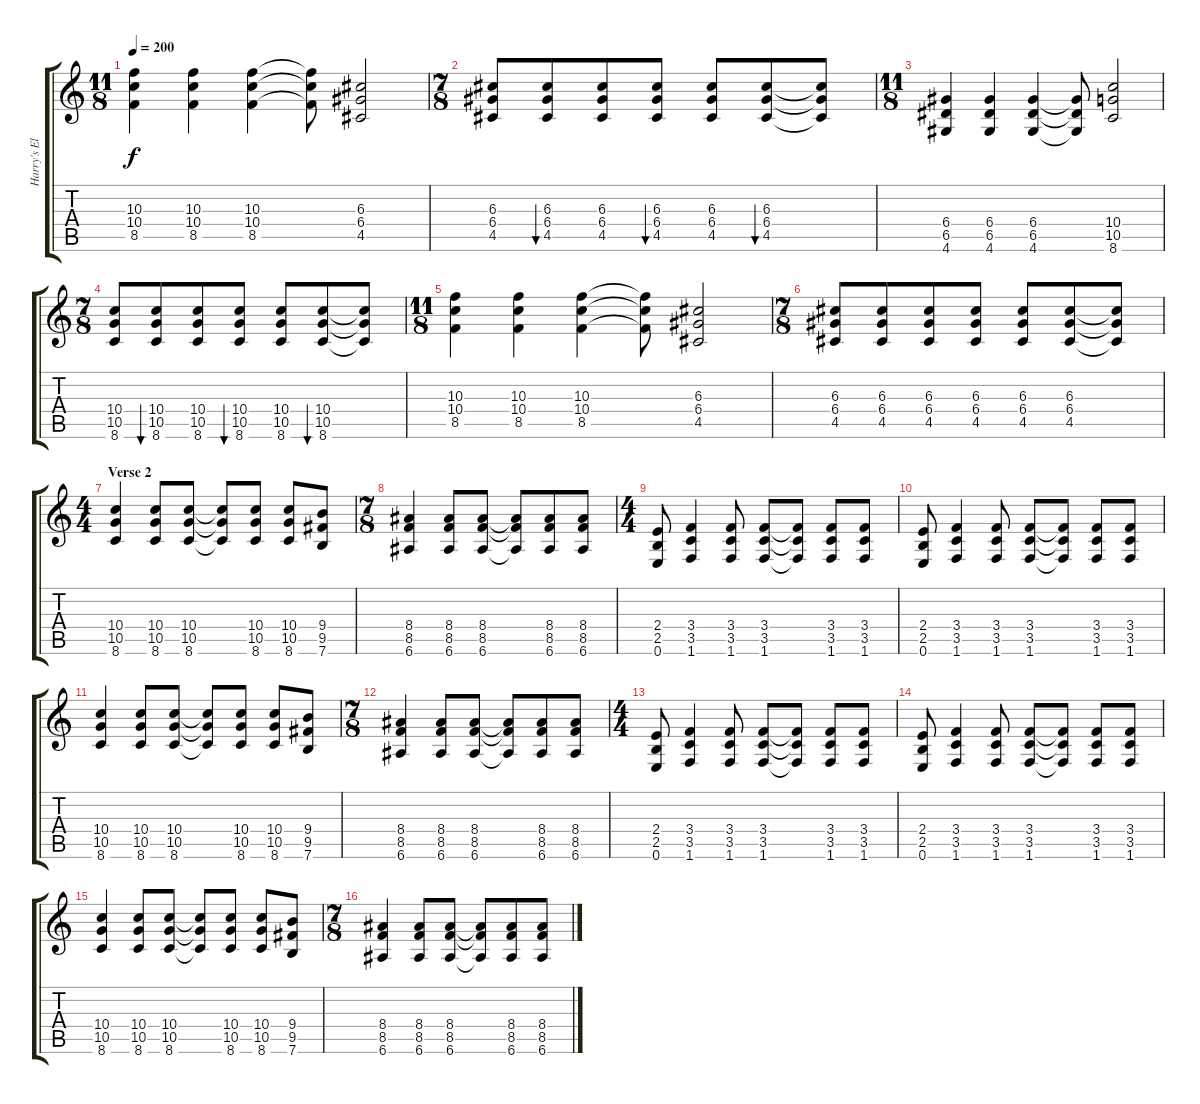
\track ("Harry's Electric Guitar" "Harry's El") {instrument distortionguitar}
\staff {score tabs}
\tuning (E4 B3 G3 D3 A2 E2) {hide}
\ts (11 8)
\tempo 200
\clef g2
\ks c
(10.3 10.4 8.5).4{dy f} (10.3 10.4 8.5).4 (10.3 10.4 8.5).4 (10.3{t} 10.4{t} 8.5{t}).8 (6.3 6.4 4.5).2 |
\ts (7 8)
(6.3 6.4 4.5).8 (6.3 6.4 4.5).8{bu 30} (6.3 6.4 4.5).8 (6.3 6.4 4.5).8{bu 30} (6.3 6.4 4.5).8 (6.3 6.4 4.5).8{bu 30} (6.3{t} 6.4{t} 4.5{t}).8 |
\ts (11 8)
(6.4 6.5 4.6).4 (6.4 6.5 4.6).4 (6.4 6.5 4.6).4 (6.4{t} 6.5{t} 4.6{t}).8 (10.4 10.5 8.6).2 |
\ts (7 8)
(10.4 10.5 8.6).8 (10.4 10.5 8.6).8{bu 30} (10.4 10.5 8.6).8 (10.4 10.5 8.6).8{bu 30} (10.4 10.5 8.6).8 (10.4 10.5 8.6).8{bu 30} (10.4{t} 10.5{t} 8.6{t}).8 |
\ts (11 8)
(10.3 10.4 8.5).4 (10.3 10.4 8.5).4 (10.3 10.4 8.5).4 (10.3{t} 10.4{t} 8.5{t}).8 (6.3 6.4 4.5).2 |
\ts (7 8)
(6.3 6.4 4.5).8 (6.3 6.4 4.5).8 (6.3 6.4 4.5).8 (6.3 6.4 4.5).8 (6.3 6.4 4.5).8 (6.3 6.4 4.5).8 (6.3{t} 6.4{t} 4.5{t}).8 |
\ts (4 4)
\section ("" "Verse 2")
(10.4 10.5 8.6).4 (10.4 10.5 8.6).8 (10.4 10.5 8.6).8 (10.4{t} 10.5{t} 8.6{t}).8 (10.4 10.5 8.6).8 (10.4 10.5 8.6).8 (9.4 9.5 7.6).8 |
\ts (7 8)
(8.4 8.5 6.6).4 (8.4 8.5 6.6).8 (8.4 8.5 6.6).8 (8.4{t} 8.5{t} 6.6{t}).8 (8.4 8.5 6.6).8 (8.4 8.5 6.6).8 |
\ts (4 4)
(2.4 2.5 0.6).8 (3.4 3.5 1.6).4 (3.4 3.5 1.6).8 (3.4 3.5 1.6).8 (3.4{t} 3.5{t} 1.6{t}).8 (3.4 3.5 1.6).8 (3.4 3.5 1.6).8 |
(2.4 2.5 0.6).8 (3.4 3.5 1.6).4 (3.4 3.5 1.6).8 (3.4 3.5 1.6).8 (3.4{t} 3.5{t} 1.6{t}).8 (3.4 3.5 1.6).8 (3.4 3.5 1.6).8 |
(10.4 10.5 8.6).4 (10.4 10.5 8.6).8 (10.4 10.5 8.6).8 (10.4{t} 10.5{t} 8.6{t}).8 (10.4 10.5 8.6).8 (10.4 10.5 8.6).8 (9.4 9.5 7.6).8 |
\ts (7 8)
(8.4 8.5 6.6).4 (8.4 8.5 6.6).8 (8.4 8.5 6.6).8 (8.4{t} 8.5{t} 6.6{t}).8 (8.4 8.5 6.6).8 (8.4 8.5 6.6).8 |
\ts (4 4)
(2.4 2.5 0.6).8 (3.4 3.5 1.6).4 (3.4 3.5 1.6).8 (3.4 3.5 1.6).8 (3.4{t} 3.5{t} 1.6{t}).8 (3.4 3.5 1.6).8 (3.4 3.5 1.6).8 |
(2.4 2.5 0.6).8 (3.4 3.5 1.6).4 (3.4 3.5 1.6).8 (3.4 3.5 1.6).8 (3.4{t} 3.5{t} 1.6{t}).8 (3.4 3.5 1.6).8 (3.4 3.5 1.6).8 |
(10.4 10.5 8.6).4 (10.4 10.5 8.6).8 (10.4 10.5 8.6).8 (10.4{t} 10.5{t} 8.6{t}).8 (10.4 10.5 8.6).8 (10.4 10.5 8.6).8 (9.4 9.5 7.6).8 |
\ts (7 8)
(8.4 8.5 6.6).4 (8.4 8.5 6.6).8 (8.4 8.5 6.6).8 (8.4{t} 8.5{t} 6.6{t}).8 (8.4 8.5 6.6).8 (8.4 8.5 6.6).8
